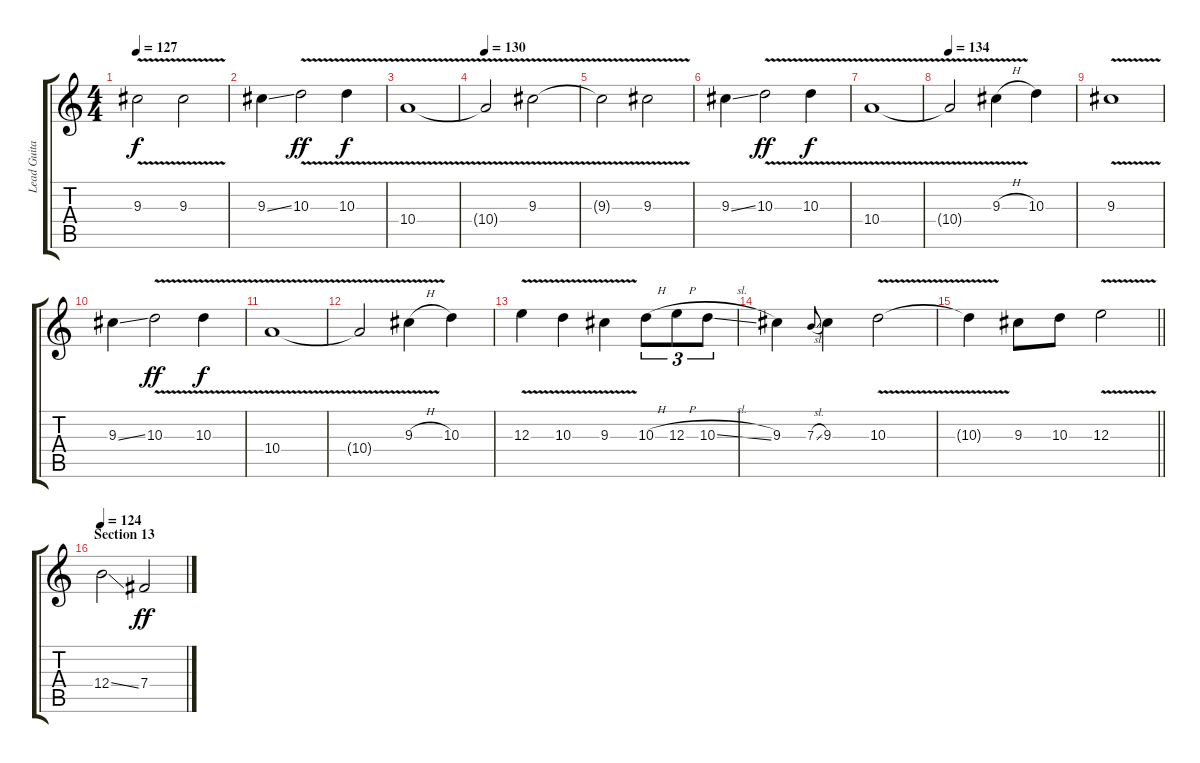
\track ("Lead Guitar Delay Repeats (Ignore Me)" "Lead Guita") {instrument overdrivenguitar}
\staff {score tabs}
\tuning (Db4 Ab3 E3 B2 Gb2 Db2) {hide}
\ts (4 4)
\tempo 127
\clef g2
\ks c
9.3{v t}.2{dy f} 9.3{v}.2 |
9.3{ss}.4 10.3{v}.2{dy ff} 10.3{v}.4{dy f} |
10.4{v}.1 |
\tempo 130
10.4{v t}.2 9.3{v}.2 |
9.3{v t}.2 9.3{v}.2 |
9.3{ss}.4 10.3{v}.2{dy ff} 10.3{v}.4{dy f} |
10.4{v}.1 |
\tempo 134
10.4{v t}.2 9.3{v h}.4 10.3.4 |
9.3{v}.1 |
9.3{ss}.4 10.3{v}.2{dy ff} 10.3{v}.4{dy f} |
10.4{v}.1 |
10.4{v t}.2 9.3{v h}.4 10.3.4 |
12.3{v}.4 10.3{v}.4 9.3{v}.4 10.3{h}.8{tu (3 2)} 12.3{h}.8{tu (3 2)} 10.3{sl}.8{tu (3 2)} |
9.3.4 7.3{sl}.8{gr onbeat} 9.3.4 10.3{v}.2 |
\barLineRight lightlight
10.3{t}.4 9.3.8 10.3.8 12.3{v}.2 |
\section ("" "Section 13")
\tempo 124
12.4{ss}.2 7.4.2{dy ff}
